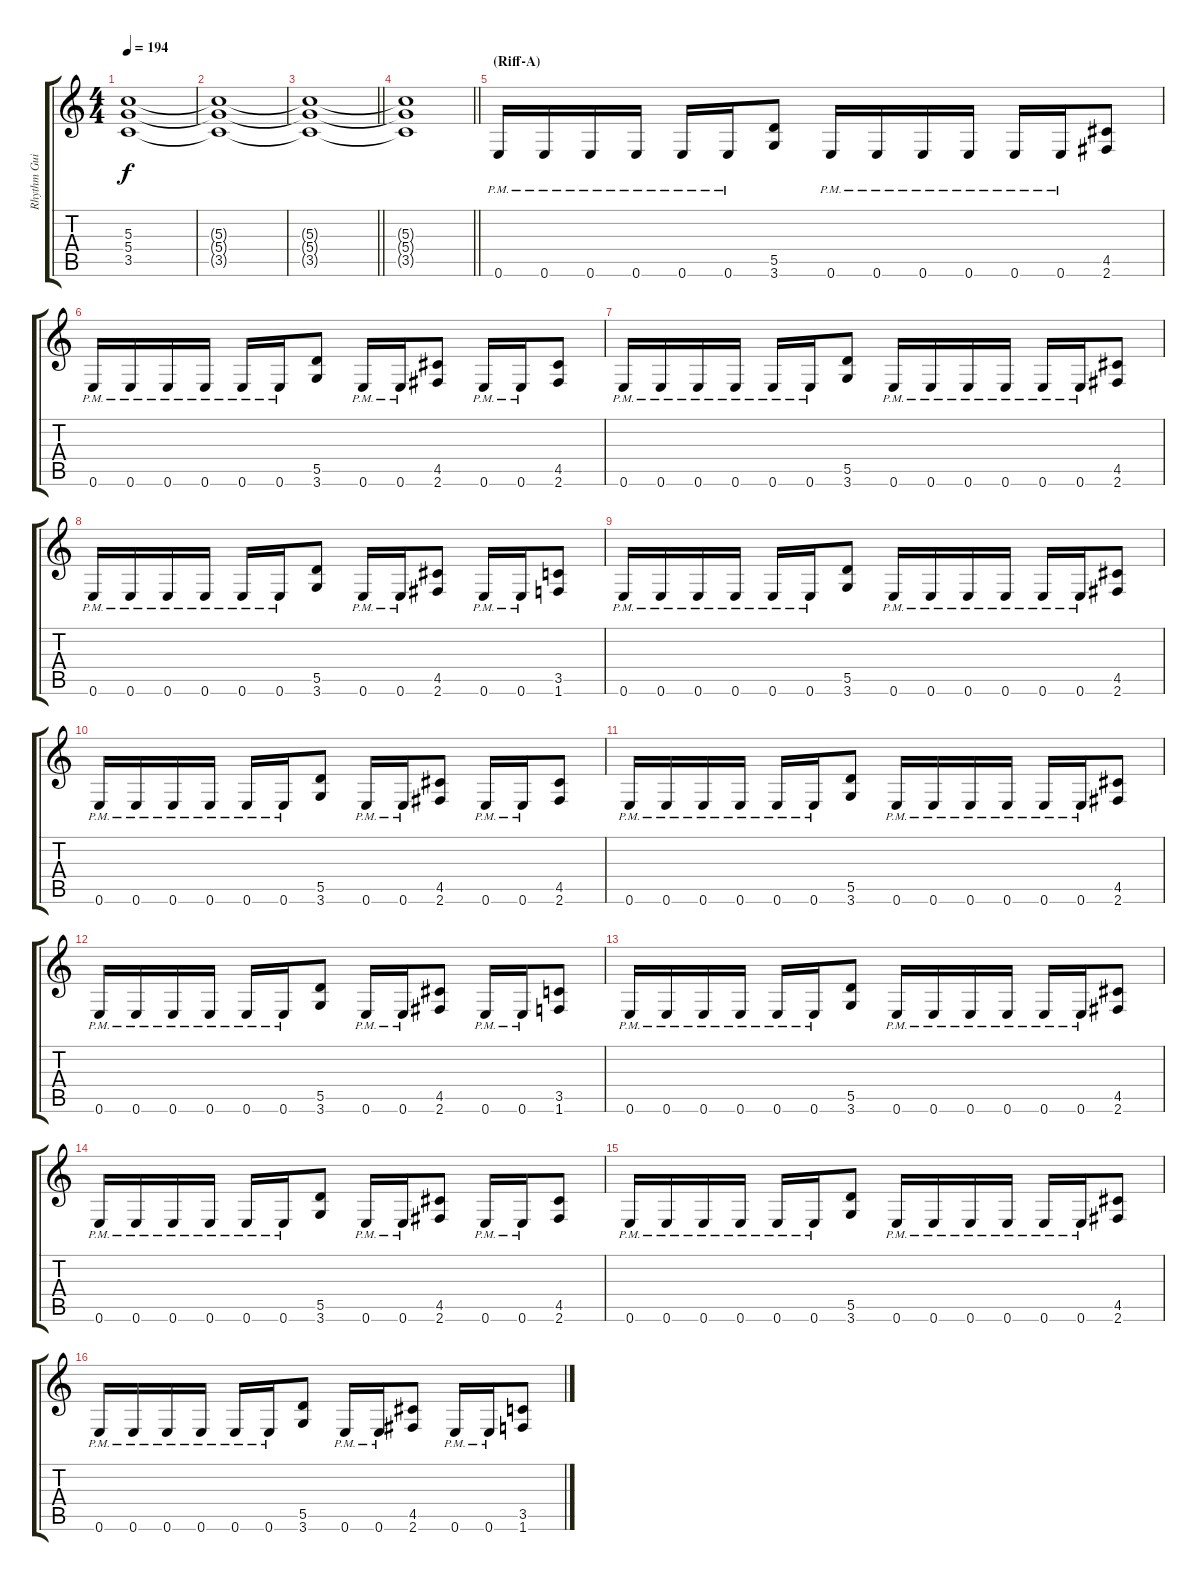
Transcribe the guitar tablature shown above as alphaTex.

\track ("Rhythm Guitar I" "Rhythm Gui") {instrument distortionguitar}
\staff {score tabs}
\tuning (E4 B3 G3 D3 A2 E2) {hide}
\ts (4 4)
\tempo 194
\clef g2
\ks c
(5.3{t} 5.4{t} 3.5{t}).1{dy f} |
(5.3{t} 5.4{t} 3.5{t}).1 |
\barLineRight lightlight
(5.3{t} 5.4{t} 3.5{t}).1{volume 16} |
\barLineRight lightlight
(5.3{t} 5.4{t} 3.5{t}).1 |
\section ("" "(Riff-A)")
0.6{pm}.16{volume 13} 0.6{pm}.16 0.6{pm}.16 0.6{pm}.16 0.6{pm}.16 0.6{pm}.16 (5.5 3.6).8 0.6{pm}.16 0.6{pm}.16 0.6{pm}.16 0.6{pm}.16 0.6{pm}.16 0.6{pm}.16 (4.5 2.6).8 |
0.6{pm}.16 0.6{pm}.16 0.6{pm}.16 0.6{pm}.16 0.6{pm}.16 0.6{pm}.16 (5.5 3.6).8 0.6{pm}.16 0.6{pm}.16 (4.5 2.6).8 0.6{pm}.16 0.6{pm}.16 (4.5 2.6).8 |
0.6{pm}.16 0.6{pm}.16 0.6{pm}.16 0.6{pm}.16 0.6{pm}.16 0.6{pm}.16 (5.5 3.6).8 0.6{pm}.16 0.6{pm}.16 0.6{pm}.16 0.6{pm}.16 0.6{pm}.16 0.6{pm}.16 (4.5 2.6).8 |
0.6{pm}.16 0.6{pm}.16 0.6{pm}.16 0.6{pm}.16 0.6{pm}.16 0.6{pm}.16 (5.5 3.6).8 0.6{pm}.16 0.6{pm}.16 (4.5 2.6).8 0.6{pm}.16 0.6{pm}.16 (3.5 1.6).8 |
0.6{pm}.16 0.6{pm}.16 0.6{pm}.16 0.6{pm}.16 0.6{pm}.16 0.6{pm}.16 (5.5 3.6).8 0.6{pm}.16 0.6{pm}.16 0.6{pm}.16 0.6{pm}.16 0.6{pm}.16 0.6{pm}.16 (4.5 2.6).8 |
0.6{pm}.16 0.6{pm}.16 0.6{pm}.16 0.6{pm}.16 0.6{pm}.16 0.6{pm}.16 (5.5 3.6).8 0.6{pm}.16 0.6{pm}.16 (4.5 2.6).8 0.6{pm}.16 0.6{pm}.16 (4.5 2.6).8 |
0.6{pm}.16 0.6{pm}.16 0.6{pm}.16 0.6{pm}.16 0.6{pm}.16 0.6{pm}.16 (5.5 3.6).8 0.6{pm}.16 0.6{pm}.16 0.6{pm}.16 0.6{pm}.16 0.6{pm}.16 0.6{pm}.16 (4.5 2.6).8 |
0.6{pm}.16 0.6{pm}.16 0.6{pm}.16 0.6{pm}.16 0.6{pm}.16 0.6{pm}.16 (5.5 3.6).8 0.6{pm}.16 0.6{pm}.16 (4.5 2.6).8 0.6{pm}.16 0.6{pm}.16 (3.5 1.6).8 |
0.6{pm}.16 0.6{pm}.16 0.6{pm}.16 0.6{pm}.16 0.6{pm}.16 0.6{pm}.16 (5.5 3.6).8 0.6{pm}.16 0.6{pm}.16 0.6{pm}.16 0.6{pm}.16 0.6{pm}.16 0.6{pm}.16 (4.5 2.6).8 |
0.6{pm}.16 0.6{pm}.16 0.6{pm}.16 0.6{pm}.16 0.6{pm}.16 0.6{pm}.16 (5.5 3.6).8 0.6{pm}.16 0.6{pm}.16 (4.5 2.6).8 0.6{pm}.16 0.6{pm}.16 (4.5 2.6).8 |
0.6{pm}.16 0.6{pm}.16 0.6{pm}.16 0.6{pm}.16 0.6{pm}.16 0.6{pm}.16 (5.5 3.6).8 0.6{pm}.16 0.6{pm}.16 0.6{pm}.16 0.6{pm}.16 0.6{pm}.16 0.6{pm}.16 (4.5 2.6).8 |
0.6{pm}.16 0.6{pm}.16 0.6{pm}.16 0.6{pm}.16 0.6{pm}.16 0.6{pm}.16 (5.5 3.6).8 0.6{pm}.16 0.6{pm}.16 (4.5 2.6).8 0.6{pm}.16 0.6{pm}.16 (3.5 1.6).8
